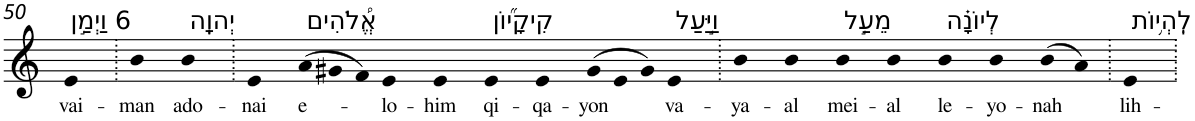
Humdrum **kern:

**kern	**text
*part1	*part1
*staff1	*staff1
*I"Piano	*
*I'Pno	*
!!LO:PB:g=z
*clefG2	*
*k[]	*
=50	=50
!LO:TX:a:t=6 וַיְמַ֣ן	!
!	!LO:LY:b
4e	vai-
=51.	=51.
!	!LO:LY:b
4b	-man
!LO:TX:a:t=יְהוָֽה	!
!	!LO:LY:b
4b	ado-
=52.	=52.
!	!LO:LY:b
4e	-nai
!LO:TX:a:t=אֱ֠לֹהִים	!
!	!LO:LY:b
(>12a	e-
12g#X	.
12f)	.
!	!LO:LY:b
4e	-lo-
!	!LO:LY:b
4e	-him
!LO:TX:a:t=קִיקָי֞וֹן	!
!	!LO:LY:b
4e	qi-
!	!LO:LY:b
4e	-qa-
!	!LO:LY:b
(>12g#	-yon
12e	.
12g#)	.
!LO:TX:a:t=וַיַּ֣עַל	!
!	!LO:LY:b
4e	va-
=53.	=53.
!	!LO:LY:b
4b	-ya-
!	!LO:LY:b
4b	-al
!LO:TX:a:t=מֵעַ֣ל	!
!	!LO:LY:b
4b	mei-
!	!LO:LY:b
4b	-al
!LO:TX:a:t=לְיוֹנָ֗ה	!
!	!LO:LY:b
4b	le-
!	!LO:LY:b
4b	-yo-
!	!LO:LY:b
(>8b	-nah
8a)	.
=54.	=54.
!LO:TX:a:t=לִֽהְי֥וֹת	!
!	!LO:LY:b
4e	lih-
=.	=.
*-	*-
